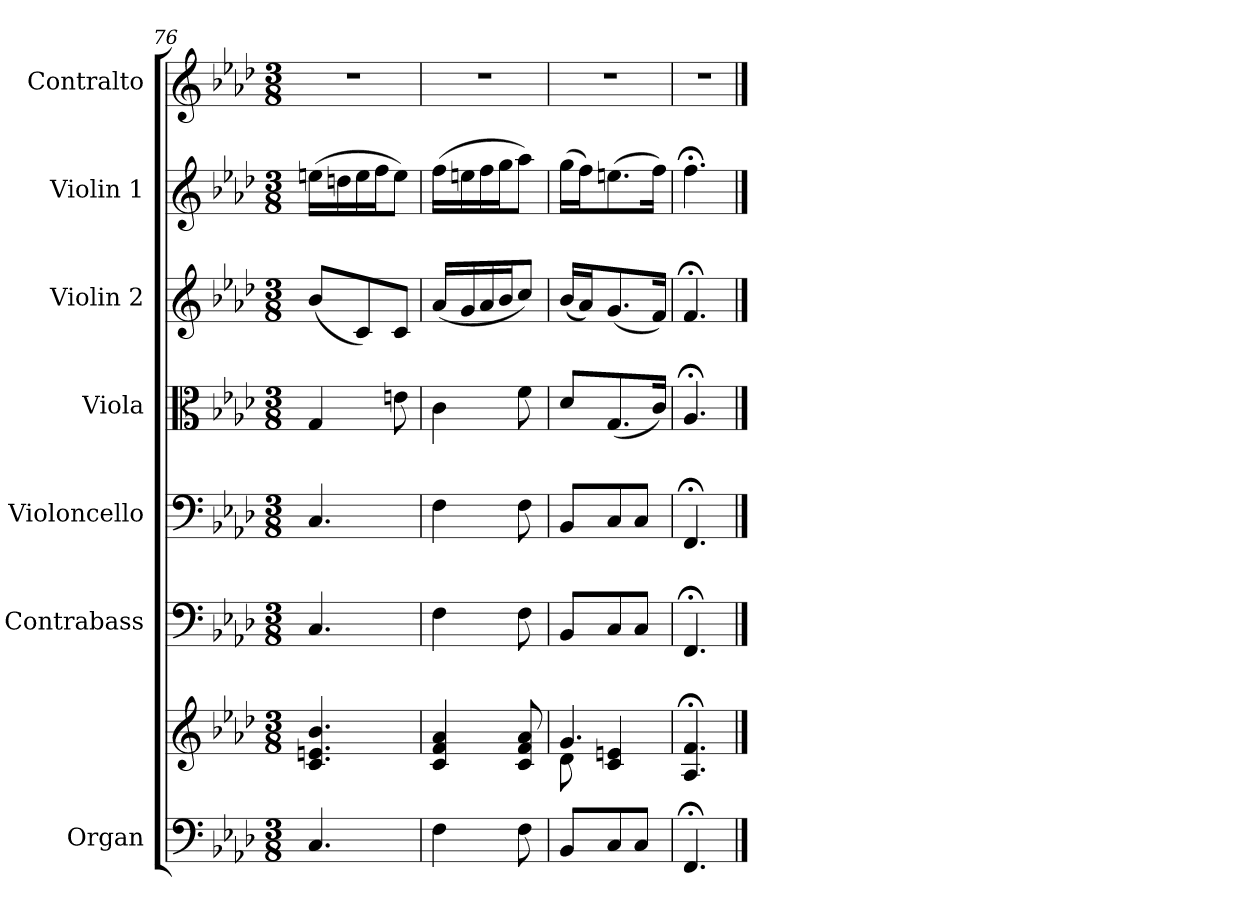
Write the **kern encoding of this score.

**kern	**kern	**kern	**kern	**kern	**kern	**kern	**kern
*part7	*part7	*part6	*part5	*part4	*part3	*part2	*part1
*staff8	*staff7	*staff6	*staff5	*staff4	*staff3	*staff2	*staff1
*I"Organ	*	*I"Contrabass	*I"Violoncello	*I"Viola	*I"Violin 2	*I"Violin 1	*I"Contralto
*I'Org.	*	*I'Cb.	*I'Vc.	*I'Vla.	*I'Vln. 2	*I'Vln. 1	*I'C.
*clefF4	*clefG2	*clefF4	*clefF4	*clefC3	*clefG2	*clefG2	*clefG2
*	*	*ITrd7c12	*	*	*	*	*
*k[b-e-a-d-]	*k[b-e-a-d-]	*k[b-e-a-d-]	*k[b-e-a-d-]	*k[b-e-a-d-]	*k[b-e-a-d-]	*k[b-e-a-d-]	*k[b-e-a-d-]
*f:	*f:	*f:	*f:	*f:	*f:	*f:	*f:
*M3/8	*M3/8	*M3/8	*M3/8	*M3/8	*M3/8	*M3/8	*M3/8
=76	=76	=76	=76	=76	=76	=76	=76
!	!	!	!	!	!	!	!LO:N:vis=1
4.Ci/	4.ci/ 4.eni 4.b-i	4.CCi/	4.Ci/	4Gi/	(8b-i/L	(16eeni\LL	4.r
.	.	.	.	.	.	16ddni\	.
.	.	.	.	.	8ci/)	16eei\	.
.	.	.	.	.	.	16ffi\J	.
.	.	.	.	8eni\	8ci/J	8eei\J)	.
=77	=77	=77	=77	=77	=77	=77	=77
!	!	!	!	!	!	!	!LO:N:vis=1
4Fi\	4ci/ 4fi 4a-i	4FFi\	4Fi\	4ci\	(16a-i/LL	(16ffi\LL	4.r
.	.	.	.	.	16gi/	16eeni\	.
.	.	.	.	.	16a-i/	16ffi\	.
.	.	.	.	.	16b-i/J	16ggi\J	.
8Fi\	8ci/ 8fi 8a-i	8FFi\	8Fi\	8fi\	8cci/J)	8aa-i\J)	.
=78	=78	=78	=78	=78	=78	=78	=78
*	*^	*	*	*	*	*	*
!	!	!	!	!	!	!	!	!LO:N:vis=1
8BB-i/L	4.gi/	8d-i\	8BBB-i/L	8BB-i/L	8d-i/L	(16b-i/LL	(16ggi\LL	4.r
.	.	.	.	.	.	16a-i/J)	16ffi\J)	.
8Ci/	.	4ci/ 4eni	8CCi/	8Ci/	(8.Gi/	(8.gi/	(8.eeni\	.
8Ci/J	.	.	8CCi/J	8Ci/J	.	.	.	.
.	.	.	.	.	16ci/Jk)	16fi/Jk)	16ffi\Jk)	.
*	*v	*v	*	*	*	*	*	*
=79	=79	=79	=79	=79	=79	=79	=79
!	!	!	!	!	!	!	!LO:N:vis=1
4.FF;i/	4.A-i/; 4.fi;	4.FFF;i/	4.FF;i/	4.A-;i/	4.f;i/	4.ff;i\	4.r
==	==	==	==	==	==	==	==
*-	*-	*-	*-	*-	*-	*-	*-
